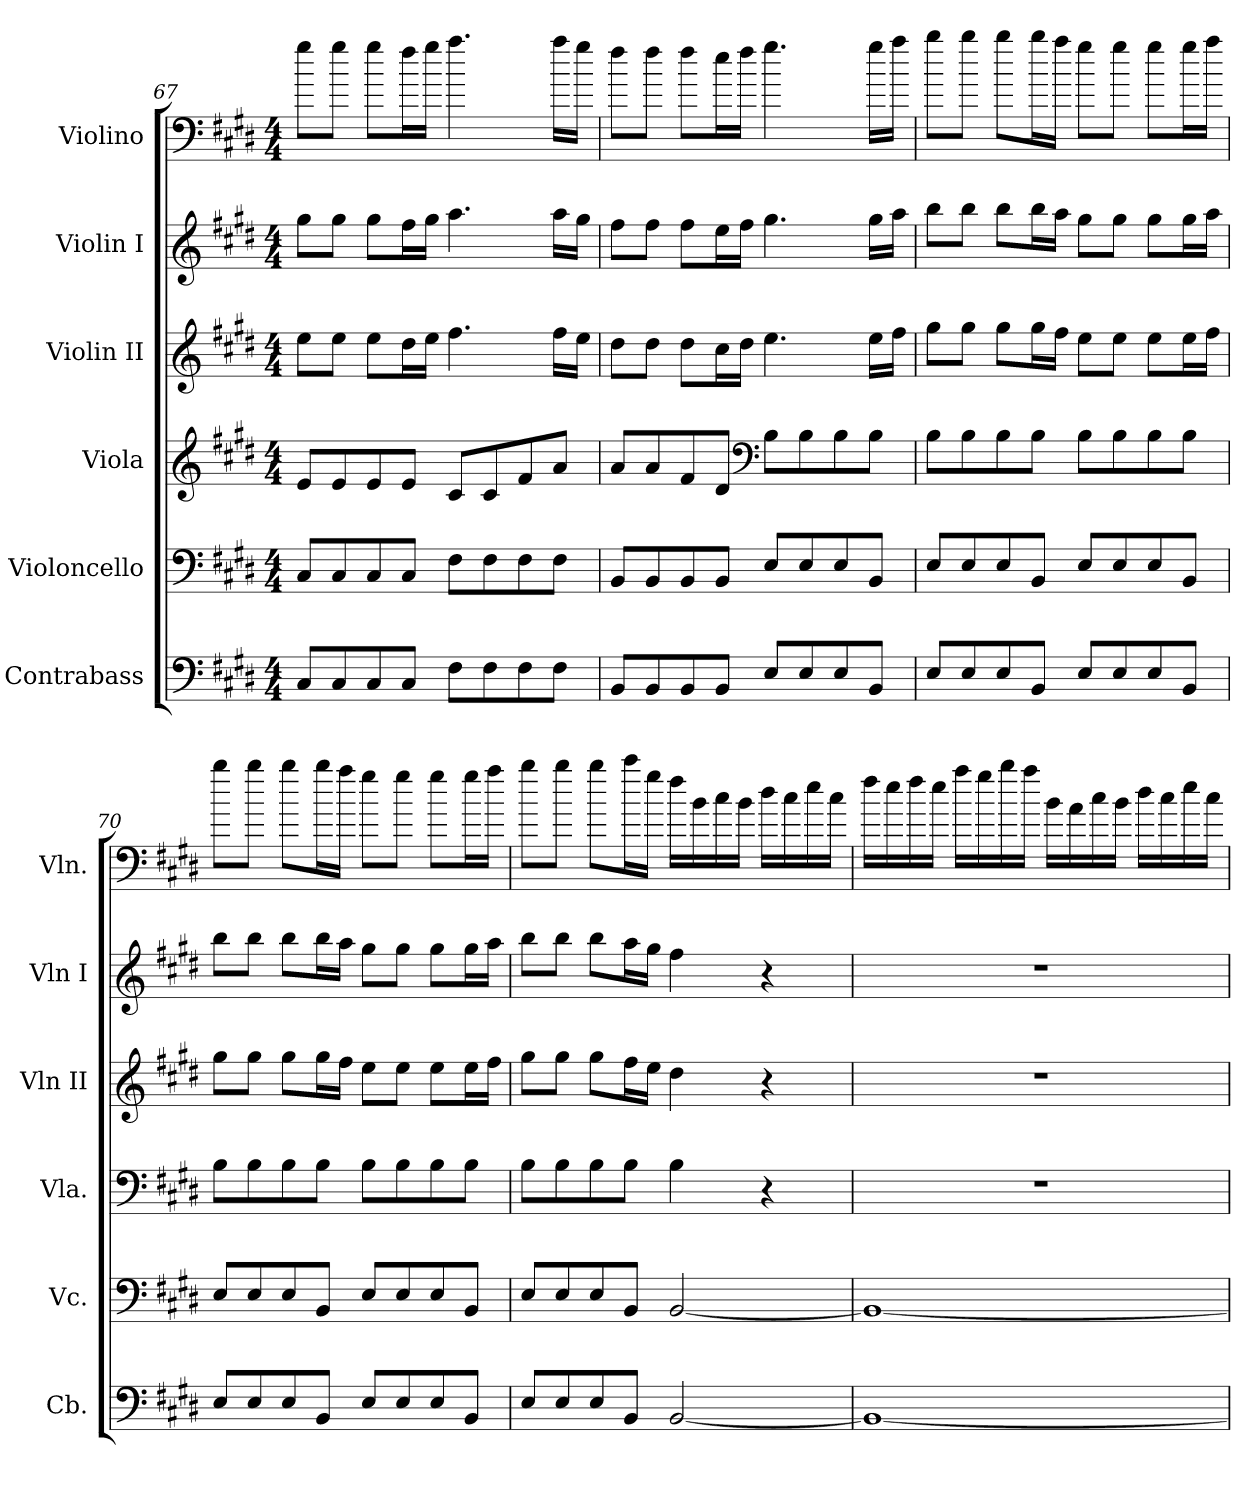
**kern	**kern	**kern	**kern	**kern	**kern
*part6	*part5	*part4	*part3	*part2	*part1
*staff6	*staff5	*staff4	*staff3	*staff2	*staff1
*I"Contrabass	*I"Violoncello	*I"Viola	*I"Violin II	*I"Violin I	*I"Violino
*I'Cb.	*I'Vc.	*I'Vla.	*I'Vln II	*I'Vln I	*I'Vln.
!!LO:PB:g=z
*clefF4	*clefF4	*clefG2	*clefG2	*clefG2	*clefF4
*ITrd7c12	*	*	*	*	*
*k[f#c#g#d#]	*k[f#c#g#d#]	*k[f#c#g#d#]	*k[f#c#g#d#]	*k[f#c#g#d#]	*k[f#c#g#d#]
*M4/4	*M4/4	*M4/4	*M4/4	*M4/4	*M4/4
*MM91	*MM91	*MM91	*MM91	*MM91	*MM91
=67	=67	=67	=67	=67	=67
8CC#/L	8C#/L	8e/L	8ee\L	8gg#\L	8gg#\L
8CC#/	8C#/	8e/	8ee\J	8gg#\J	8gg#\J
8CC#/	8C#/	8e/	8ee\L	8gg#\L	8gg#\L
8CC#/J	8C#/J	8e/J	16dd#\L	16ff#\L	16ff#\L
.	.	.	16ee\JJ	16gg#\JJ	16gg#\JJ
8FF#\L	8F#\L	8c#/L	4.ff#\	4.aa\	4.aa\
8FF#\	8F#\	8c#/	.	.	.
8FF#\	8F#\	8f#/	.	.	.
8FF#\J	8F#\J	8a/J	16ff#\LL	16aa\LL	16aa\LL
.	.	.	16ee\JJ	16gg#\JJ	16gg#\JJ
=68	=68	=68	=68	=68	=68
8BBB/L	8BB/L	8a/L	8dd#\L	8ff#\L	8ff#\L
8BBB/	8BB/	8a/	8dd#\J	8ff#\J	8ff#\J
8BBB/	8BB/	8f#/	8dd#\L	8ff#\L	8ff#\L
8BBB/J	8BB/J	8d#/J	16cc#\L	16ee\L	16ee\L
.	.	.	16dd#\JJ	16ff#\JJ	16ff#\JJ
*	*	*clefF4	*	*	*
8EE/L	8E/L	8B\L	4.ee\	4.gg#\	4.gg#\
8EE/	8E/	8B\	.	.	.
8EE/	8E/	8B\	.	.	.
8BBB/J	8BB/J	8B\J	16ee\LL	16gg#\LL	16gg#\LL
.	.	.	16ff#\JJ	16aa\JJ	16aa\JJ
=69	=69	=69	=69	=69	=69
8EE/L	8E/L	8B\L	8gg#\L	8bb\L	8bb\L
8EE/	8E/	8B\	8gg#\J	8bb\J	8bb\J
8EE/	8E/	8B\	8gg#\L	8bb\L	8bb\L
8BBB/J	8BB/J	8B\J	16gg#\L	16bb\L	16bb\L
.	.	.	16ff#\JJ	16aa\JJ	16aa\JJ
8EE/L	8E/L	8B\L	8ee\L	8gg#\L	8gg#\L
8EE/	8E/	8B\	8ee\J	8gg#\J	8gg#\J
8EE/	8E/	8B\	8ee\L	8gg#\L	8gg#\L
8BBB/J	8BB/J	8B\J	16ee\L	16gg#\L	16gg#\L
.	.	.	16ff#\JJ	16aa\JJ	16aa\JJ
!!LO:LB:g=z
=70	=70	=70	=70	=70	=70
8EE/L	8E/L	8B\L	8gg#\L	8bb\L	8bb\L
8EE/	8E/	8B\	8gg#\J	8bb\J	8bb\J
8EE/	8E/	8B\	8gg#\L	8bb\L	8bb\L
8BBB/J	8BB/J	8B\J	16gg#\L	16bb\L	16bb\L
.	.	.	16ff#\JJ	16aa\JJ	16aa\JJ
8EE/L	8E/L	8B\L	8ee\L	8gg#\L	8gg#\L
8EE/	8E/	8B\	8ee\J	8gg#\J	8gg#\J
8EE/	8E/	8B\	8ee\L	8gg#\L	8gg#\L
8BBB/J	8BB/J	8B\J	16ee\L	16gg#\L	16gg#\L
.	.	.	16ff#\JJ	16aa\JJ	16aa\JJ
=71	=71	=71	=71	=71	=71
8EE/L	8E/L	8B\L	8gg#\L	8bb\L	8bb\L
8EE/	8E/	8B\	8gg#\J	8bb\J	8bb\J
8EE/	8E/	8B\	8gg#\L	8bb\L	8bb\L
8BBB/J	8BB/J	8B\J	16ff#\L	16aa\L	16ccc#\L
.	.	.	16ee\JJ	16gg#\JJ	16gg#\JJ
[2BBB/	[2BB/	4B\	4dd#\	4ff#\	16ff#\LL
.	.	.	.	.	16b\
.	.	.	.	.	16cc#\
.	.	.	.	.	16b\JJ
.	.	4r	4r	4r	16dd#\LL
.	.	.	.	.	16cc#\
.	.	.	.	.	16ee\
.	.	.	.	.	16cc#\JJ
=72	=72	=72	=72	=72	=72
1BBB_	1BB_	1r	1r	1r	16ff#\LL
.	.	.	.	.	16ee\
.	.	.	.	.	16ff#\
.	.	.	.	.	16ee\JJ
.	.	.	.	.	16aa\LL
.	.	.	.	.	16gg#\
.	.	.	.	.	16bb\
.	.	.	.	.	16aa\JJ
*	*	*	*	*	*MM90
.	.	.	.	.	16b\LL
.	.	.	.	.	16a\
.	.	.	.	.	16cc#\
.	.	.	.	.	16b\JJ
.	.	.	.	.	16dd#\LL
.	.	.	.	.	16cc#\
.	.	.	.	.	16ee\
.	.	.	.	.	16cc#\JJ
=	=	=	=	=	=
*-	*-	*-	*-	*-	*-
